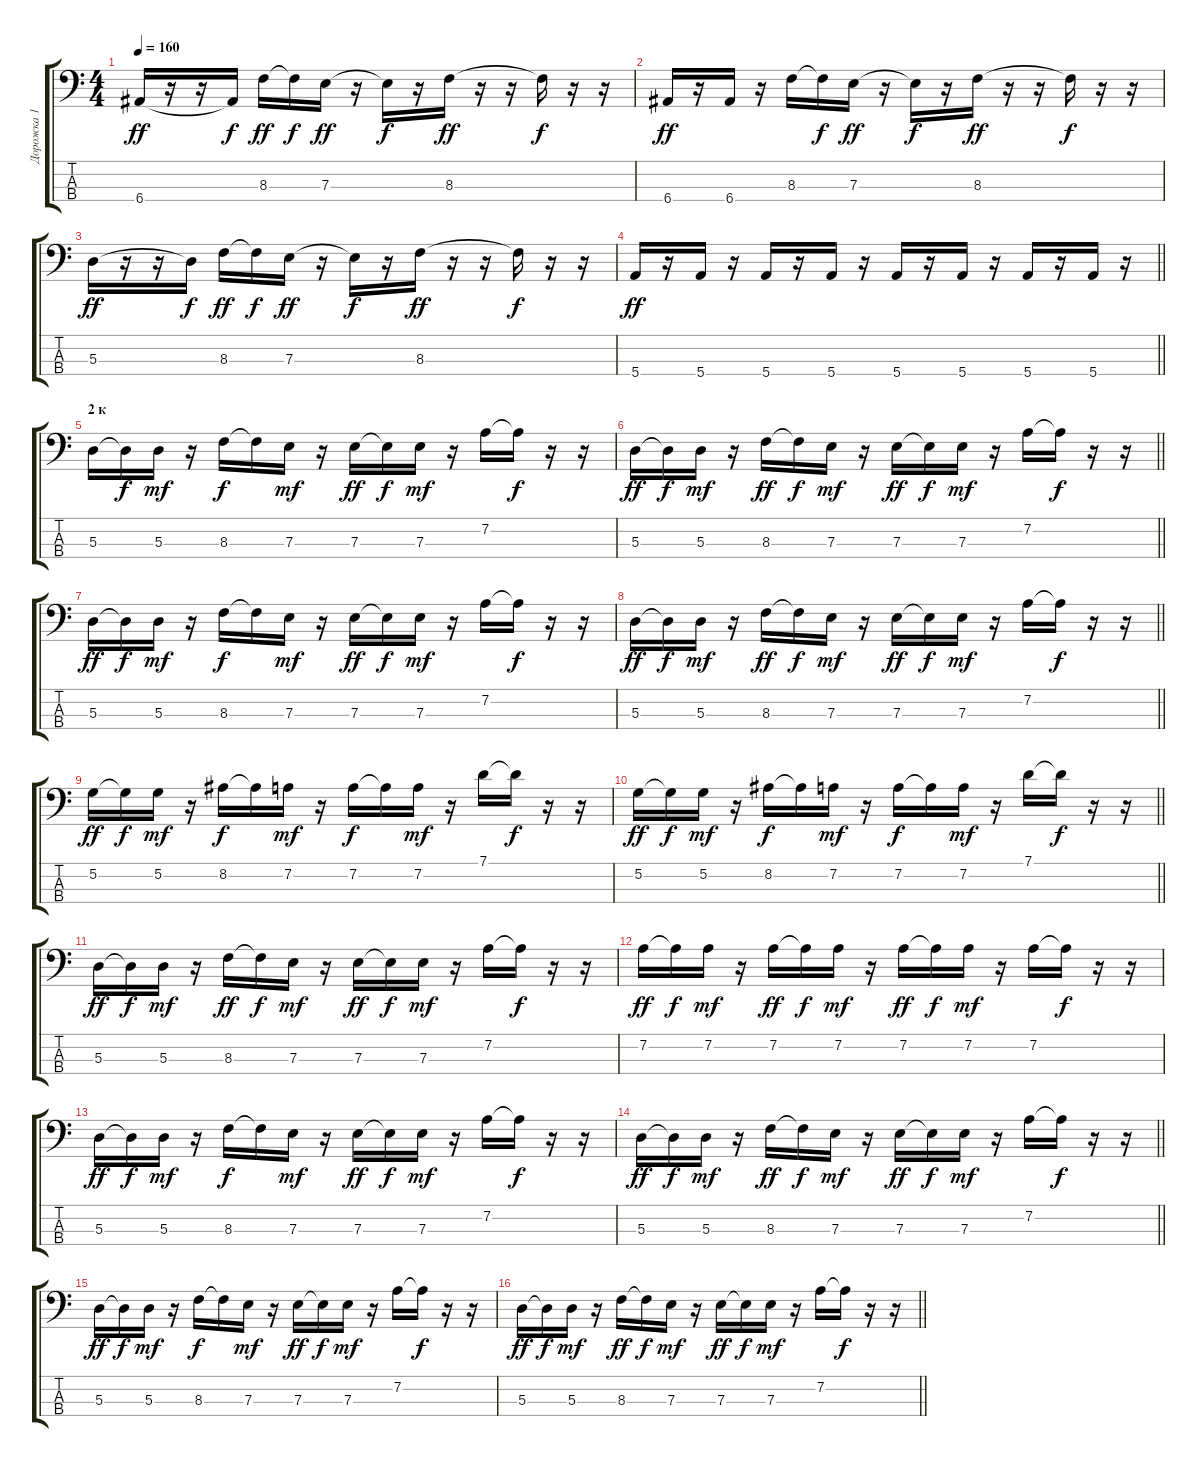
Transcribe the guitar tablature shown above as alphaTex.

\track ("Дорожка 1" "Дорожка 1") {instrument electricbassfinger}
\staff {score tabs}
\tuning (G2 D2 A1 E1) {hide}
\ts (4 4)
\tempo 160
\clef f4
\ks c
6.4.16{dy ff} r.16 r.16 6.4{t}.16{dy f} 8.3.16{dy ff} 8.3{t}.16{dy f} 7.3.16{dy ff} r.16 7.3{t}.16{dy f} r.16 8.3.16{dy ff} r.16 r.16 8.3{t}.16{dy f} r.16 r.16 |
6.4.16{dy ff} r.16 6.4.16 r.16 8.3.16 8.3{t}.16{dy f} 7.3.16{dy ff} r.16 7.3{t}.16{dy f} r.16 8.3.16{dy ff} r.16 r.16 8.3{t}.16{dy f} r.16 r.16 |
5.3.16{dy ff} r.16 r.16 5.3{t}.16{dy f} 8.3.16{dy ff} 8.3{t}.16{dy f} 7.3.16{dy ff} r.16 7.3{t}.16{dy f} r.16 8.3.16{dy ff} r.16 r.16 8.3{t}.16{dy f} r.16 r.16 |
\barLineRight lightlight
5.4.16{dy ff} r.16 5.4.16 r.16 5.4.16 r.16 5.4.16 r.16 5.4.16 r.16 5.4.16 r.16 5.4.16 r.16 5.4.16 r.16 |
\section ("" "2 к")
5.3.16{instrument electricbassfinger} 5.3{t}.16{dy f} 5.3.16{dy mf} r.16 8.3.16{dy f} 8.3{t}.16 7.3.16{dy mf} r.16 7.3.16{dy ff} 7.3{t}.16{dy f} 7.3.16{dy mf} r.16 7.2.16 7.2{t}.16{dy f} r.16 r.16 |
\barLineRight lightlight
5.3.16{dy ff} 5.3{t}.16{dy f} 5.3.16{dy mf} r.16 8.3.16{dy ff} 8.3{t}.16{dy f} 7.3.16{dy mf} r.16 7.3.16{dy ff} 7.3{t}.16{dy f} 7.3.16{dy mf} r.16 7.2.16 7.2{t}.16{dy f} r.16 r.16 |
5.3.16{dy ff} 5.3{t}.16{dy f} 5.3.16{dy mf} r.16 8.3.16{dy f} 8.3{t}.16 7.3.16{dy mf} r.16 7.3.16{dy ff} 7.3{t}.16{dy f} 7.3.16{dy mf} r.16 7.2.16 7.2{t}.16{dy f} r.16 r.16 |
\barLineRight lightlight
5.3.16{dy ff} 5.3{t}.16{dy f} 5.3.16{dy mf} r.16 8.3.16{dy ff} 8.3{t}.16{dy f} 7.3.16{dy mf} r.16 7.3.16{dy ff} 7.3{t}.16{dy f} 7.3.16{dy mf} r.16 7.2.16 7.2{t}.16{dy f} r.16 r.16 |
5.2.16{dy ff} 5.2{t}.16{dy f} 5.2.16{dy mf} r.16 8.2.16{dy f} 8.2{t}.16 7.2.16{dy mf} r.16 7.2.16{dy f} 7.2{t}.16 7.2.16{dy mf} r.16 7.1.16 7.1{t}.16{dy f} r.16 r.16 |
\barLineRight lightlight
5.2.16{dy ff} 5.2{t}.16{dy f} 5.2.16{dy mf} r.16 8.2.16{dy f} 8.2{t}.16 7.2.16{dy mf} r.16 7.2.16{dy f} 7.2{t}.16 7.2.16{dy mf} r.16 7.1.16 7.1{t}.16{dy f} r.16 r.16 |
5.3.16{dy ff} 5.3{t}.16{dy f} 5.3.16{dy mf} r.16 8.3.16{dy ff} 8.3{t}.16{dy f} 7.3.16{dy mf} r.16 7.3.16{dy ff} 7.3{t}.16{dy f} 7.3.16{dy mf} r.16 7.2.16 7.2{t}.16{dy f} r.16 r.16 |
7.2.16{dy ff} 7.2{t}.16{dy f} 7.2.16{dy mf} r.16 7.2.16{dy ff} 7.2{t}.16{dy f} 7.2.16{dy mf} r.16 7.2.16{dy ff} 7.2{t}.16{dy f} 7.2.16{dy mf} r.16 7.2.16 7.2{t}.16{dy f} r.16 r.16 |
5.3.16{dy ff} 5.3{t}.16{dy f} 5.3.16{dy mf} r.16 8.3.16{dy f} 8.3{t}.16 7.3.16{dy mf} r.16 7.3.16{dy ff} 7.3{t}.16{dy f} 7.3.16{dy mf} r.16 7.2.16 7.2{t}.16{dy f} r.16 r.16 |
\barLineRight lightlight
5.3.16{dy ff} 5.3{t}.16{dy f} 5.3.16{dy mf} r.16 8.3.16{dy ff} 8.3{t}.16{dy f} 7.3.16{dy mf} r.16 7.3.16{dy ff} 7.3{t}.16{dy f} 7.3.16{dy mf} r.16 7.2.16 7.2{t}.16{dy f} r.16 r.16 |
5.3.16{dy ff} 5.3{t}.16{dy f} 5.3.16{dy mf} r.16 8.3.16{dy f} 8.3{t}.16 7.3.16{dy mf} r.16 7.3.16{dy ff} 7.3{t}.16{dy f} 7.3.16{dy mf} r.16 7.2.16 7.2{t}.16{dy f} r.16 r.16 |
\barLineRight lightlight
5.3.16{dy ff} 5.3{t}.16{dy f} 5.3.16{dy mf} r.16 8.3.16{dy ff} 8.3{t}.16{dy f} 7.3.16{dy mf} r.16 7.3.16{dy ff} 7.3{t}.16{dy f} 7.3.16{dy mf} r.16 7.2.16 7.2{t}.16{dy f} r.16 r.16
